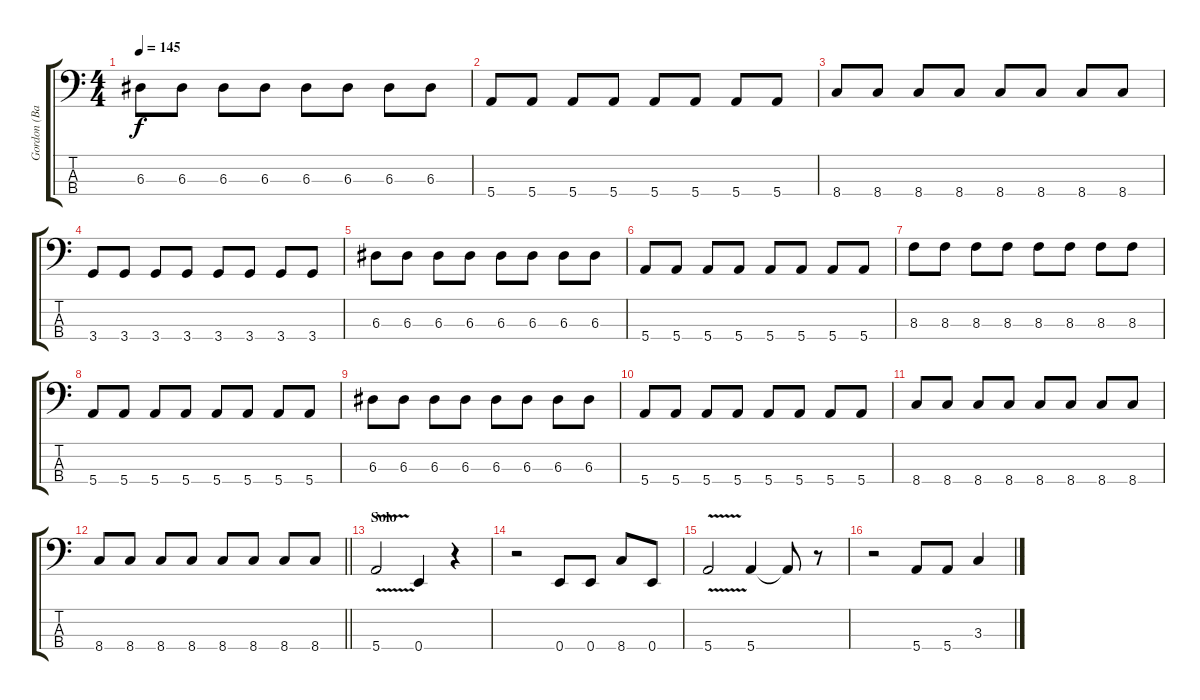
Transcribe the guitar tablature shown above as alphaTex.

\track ("Gordon (Bass)" "Gordon (Ba") {instrument electricbasspick}
\staff {score tabs}
\tuning (G2 D2 A1 E1) {hide}
\ts (4 4)
\tempo 145
\clef f4
\ks c
6.3.8{dy f} 6.3.8 6.3.8 6.3.8 6.3.8 6.3.8 6.3.8 6.3.8 |
5.4.8 5.4.8 5.4.8 5.4.8 5.4.8 5.4.8 5.4.8 5.4.8 |
8.4.8 8.4.8 8.4.8 8.4.8 8.4.8 8.4.8 8.4.8 8.4.8 |
3.4.8 3.4.8 3.4.8 3.4.8 3.4.8 3.4.8 3.4.8 3.4.8 |
6.3.8 6.3.8 6.3.8 6.3.8 6.3.8 6.3.8 6.3.8 6.3.8 |
5.4.8 5.4.8 5.4.8 5.4.8 5.4.8 5.4.8 5.4.8 5.4.8 |
8.3.8 8.3.8 8.3.8 8.3.8 8.3.8 8.3.8 8.3.8 8.3.8 |
5.4.8 5.4.8 5.4.8 5.4.8 5.4.8 5.4.8 5.4.8 5.4.8 |
6.3.8 6.3.8 6.3.8 6.3.8 6.3.8 6.3.8 6.3.8 6.3.8 |
5.4.8 5.4.8 5.4.8 5.4.8 5.4.8 5.4.8 5.4.8 5.4.8 |
8.4.8 8.4.8 8.4.8 8.4.8 8.4.8 8.4.8 8.4.8 8.4.8 |
\barLineRight lightlight
8.4.8 8.4.8 8.4.8 8.4.8 8.4.8 8.4.8 8.4.8 8.4.8 |
\section ("" "Solo")
5.4{v}.2 0.4.4 r.4 |
r.2 0.4.8 0.4.8 8.4.8 0.4.8 |
5.4{v}.2 5.4.4 5.4{t}.8 r.8 |
r.2 5.4.8 5.4.8 3.3.4
